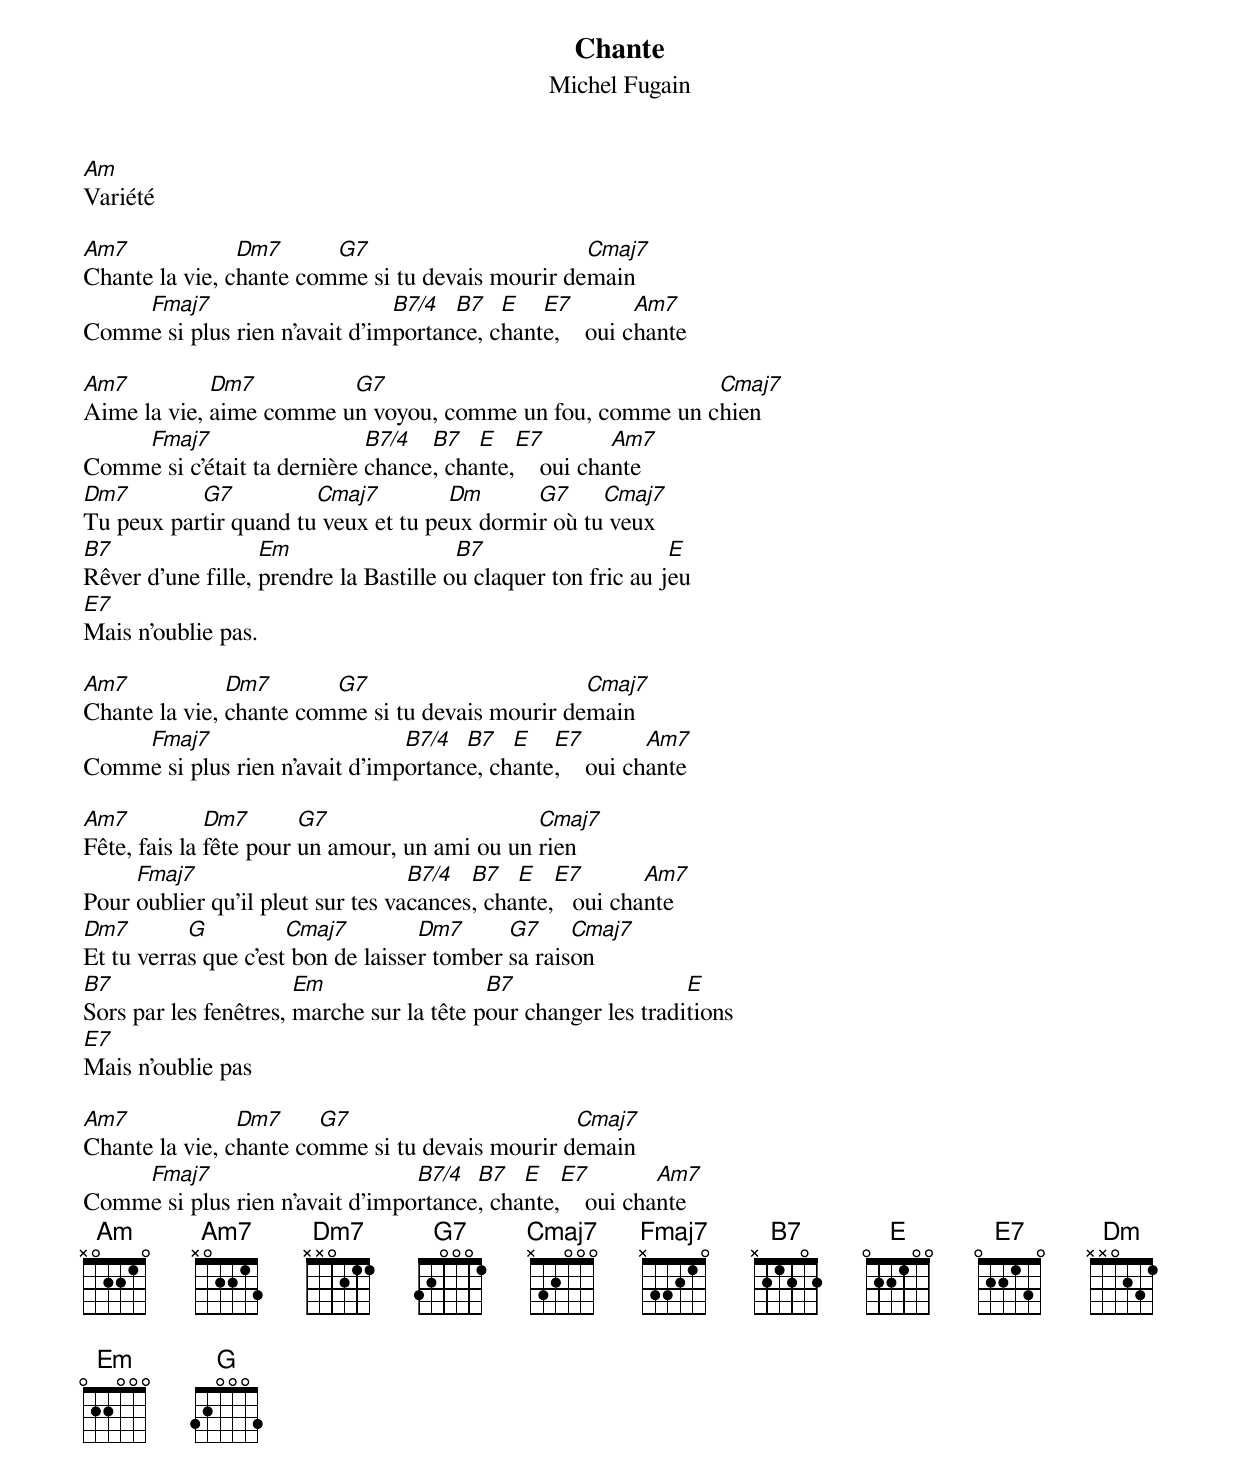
Chante
Michel Fugain
Am
Variété

Am7             Dm7      G7                       Cmaj7
Chante la vie, chante comme si tu devais mourir demain
    Fmaj7                      B7/4  B7   E   E7         Am7
Comme si plus rien n'avait d'importance, chante,    oui chante

Am7          Dm7         G7                               Cmaj7
Aime la vie, aime comme un voyou, comme un fou, comme un chien
    Fmaj7                    B7/4  B7   E   E7         Am7
Comme si c'était ta dernière chance, chante,    oui chante
Dm7        G7          Cmaj7         Dm      G7     Cmaj7
Tu peux partir quand tu veux et tu peux dormir où tu veux
B7                 Em                   B7                     E
Rêver d'une fille, prendre la Bastille ou claquer ton fric au jeu
E7
Mais n'oublie pas.

Am7            Dm7       G7                       Cmaj7
Chante la vie, chante comme si tu devais mourir demain
    Fmaj7                       B7/4  B7   E   E7         Am7
Comme si plus rien n'avait d'importance, chante,    oui chante

Am7           Dm7       G7                     Cmaj7
Fête, fais la fête pour un amour, un ami ou un rien
     Fmaj7                         B7/4  B7   E   E7        Am7
Pour oublier qu'il pleut sur tes vacances, chante,   oui chante
Dm7        G          Cmaj7         Dm7      G7     Cmaj7
Et tu verras que c'est bon de laisser tomber sa raison
B7                     Em                  B7                   E
Sors par les fenêtres, marche sur la tête pour changer les traditions
E7
Mais n'oublie pas

Am7             Dm7     G7                       Cmaj7
Chante la vie, chante comme si tu devais mourir demain
    Fmaj7                        B7/4  B7   E   E7         Am7
Comme si plus rien n'avait d'importance, chante,    oui chante
